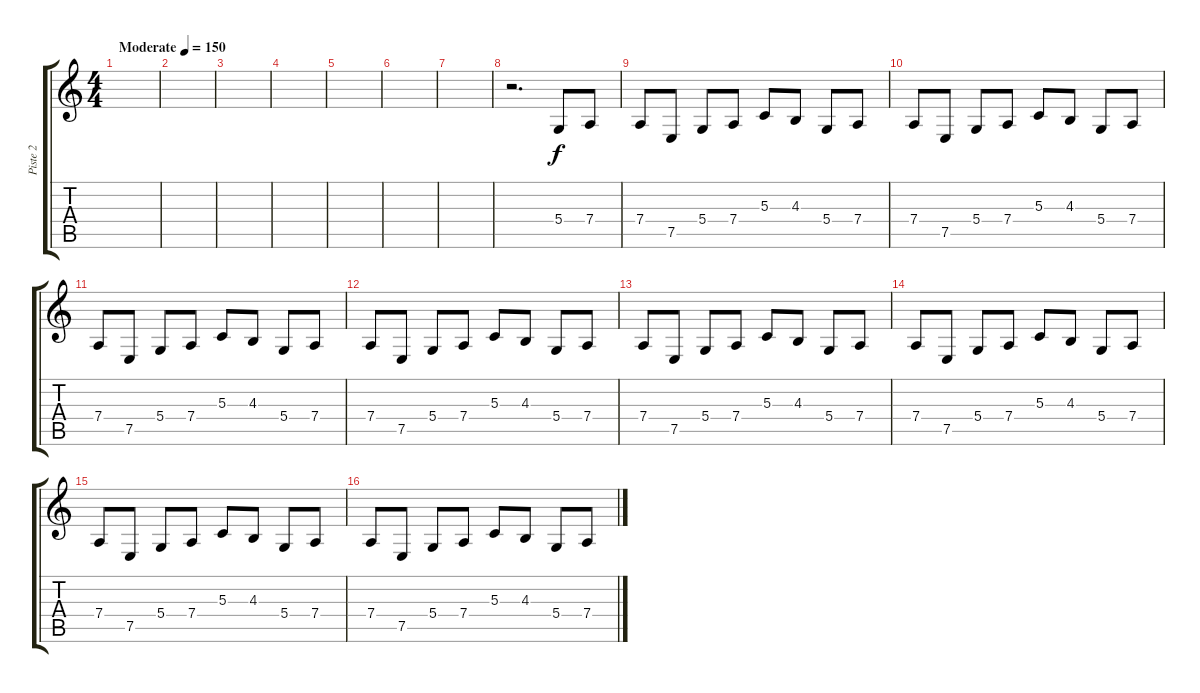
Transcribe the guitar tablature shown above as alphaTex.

\track ("Piste 2" "Piste 2") {instrument drawbarorgan}
\staff {score tabs}
\tuning (E4 B3 G3 D3 A2 E2) {hide}
\ts (4 4)
\tempo (150 "Moderate")
\clef g2
\ks c
|
|
|
|
|
|
|
r.2{d volume 0} 5.4.8{volume 12} 7.4.8 |
7.4.8 7.5.8 5.4.8 7.4.8 5.3.8 4.3.8 5.4.8 7.4.8 |
7.4.8 7.5.8 5.4.8 7.4.8 5.3.8 4.3.8 5.4.8 7.4.8 |
7.4.8 7.5.8 5.4.8 7.4.8 5.3.8 4.3.8 5.4.8 7.4.8 |
7.4.8 7.5.8 5.4.8 7.4.8 5.3.8 4.3.8 5.4.8 7.4.8 |
7.4.8 7.5.8 5.4.8 7.4.8 5.3.8 4.3.8 5.4.8 7.4.8 |
7.4.8 7.5.8 5.4.8 7.4.8 5.3.8 4.3.8 5.4.8 7.4.8 |
7.4.8 7.5.8 5.4.8 7.4.8 5.3.8 4.3.8 5.4.8 7.4.8 |
7.4.8 7.5.8 5.4.8 7.4.8 5.3.8 4.3.8 5.4.8 7.4.8
